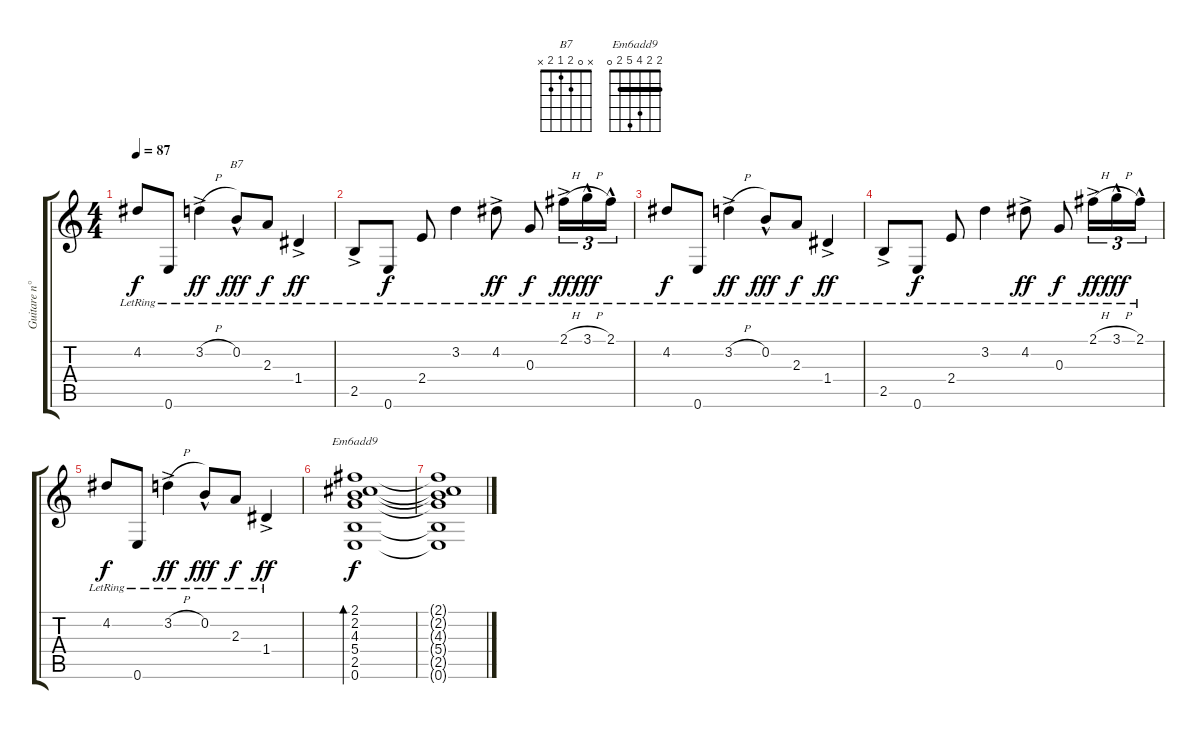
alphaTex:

\track ("Guitare n°1" "Guitare n°") {instrument acousticguitarnylon}
\staff {score tabs}
\tuning (E4 B3 G3 D3 A2 E2) {hide}
\chord ("B7" x 0 2 1 2 x)
\chord ("Em6add9" 2 2 4 5 2 0) {barre 2}
\ts (4 4)
\tempo 87
\clef g2
\ks c
4.2{lr}.8{dy f} 0.6{lr}.8 3.2{h ac lr}.4{dy ff} 0.2{hac lr}.8{ch "B7" dy fff} 2.3{lr}.8{dy f} 1.4{ac lr}.4{dy ff} |
2.5{ac lr}.8 0.6{lr}.8{dy f} 2.4{lr}.8 3.2{lr}.4 4.2{ac lr}.8{dy ff} 0.3{lr}.8{dy f} 2.1{h ac lr}.16{tu (3 2) dy ff} 3.1{h hac lr}.16{tu (3 2) dy fff} 2.1{hac lr}.16{tu (3 2)} |
4.2{lr}.8{dy f} 0.6{lr}.8 3.2{h ac lr}.4{dy ff} 0.2{hac lr}.8{dy fff} 2.3{lr}.8{dy f} 1.4{ac lr}.4{dy ff} |
2.5{ac lr}.8 0.6{lr}.8{dy f} 2.4{lr}.8 3.2{lr}.4 4.2{ac lr}.8{dy ff} 0.3{lr}.8{dy f} 2.1{h ac lr}.16{tu (3 2) dy ff} 3.1{h hac lr}.16{tu (3 2) dy fff} 2.1{hac lr}.16{tu (3 2)} |
4.2{lr}.8{dy f} 0.6{lr}.8 3.2{h ac lr}.4{dy ff} 0.2{hac lr}.8{dy fff} 2.3{lr}.8{dy f} 1.4{ac lr}.4{dy ff} |
(2.1 2.2 4.3 5.4 2.5 0.6).1{bd 480 ch "Em6add9" dy f} |
(2.1{t} 2.2{t} 4.3{t} 5.4{t} 2.5{t} 0.6{t}).1
